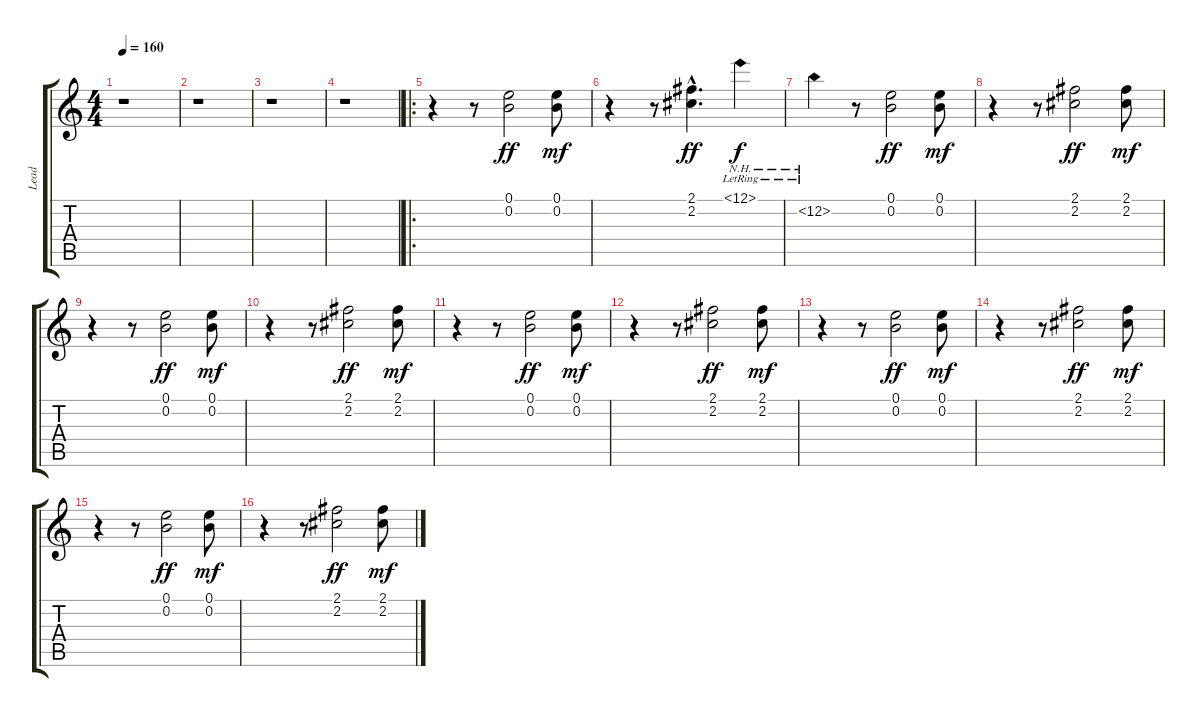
\track ("Lead" "Lead") {instrument overdrivenguitar}
\staff {score tabs}
\tuning (E4 B3 G3 D3 A2 E2) {hide}
\ts (4 4)
\tempo 160
\clef g2
\ks c
r.1{dy mf} |
r.1 |
r.1 |
r.1 |
\ro
r.4 r.8 (0.1 0.2).2{dy ff} (0.1 0.2).8{dy mf} |
r.4 r.8 (2.1{hac} 2.2{hac}).4{d dy ff} 12.1{nh lr}.4{dy f} |
12.2{nh lr}.4 r.8 (0.1 0.2).2{dy ff} (0.1 0.2).8{dy mf} |
r.4 r.8 (2.1 2.2).2{dy ff} (2.1 2.2).8{dy mf} |
r.4 r.8 (0.1 0.2).2{dy ff} (0.1 0.2).8{dy mf} |
r.4 r.8 (2.1 2.2).2{dy ff} (2.1 2.2).8{dy mf} |
r.4 r.8 (0.1 0.2).2{dy ff} (0.1 0.2).8{dy mf} |
r.4 r.8 (2.1 2.2).2{dy ff} (2.1 2.2).8{dy mf} |
r.4 r.8 (0.1 0.2).2{dy ff} (0.1 0.2).8{dy mf} |
r.4 r.8 (2.1 2.2).2{dy ff} (2.1 2.2).8{dy mf} |
r.4 r.8 (0.1 0.2).2{dy ff} (0.1 0.2).8{dy mf} |
r.4 r.8 (2.1 2.2).2{dy ff} (2.1 2.2).8{dy mf}
